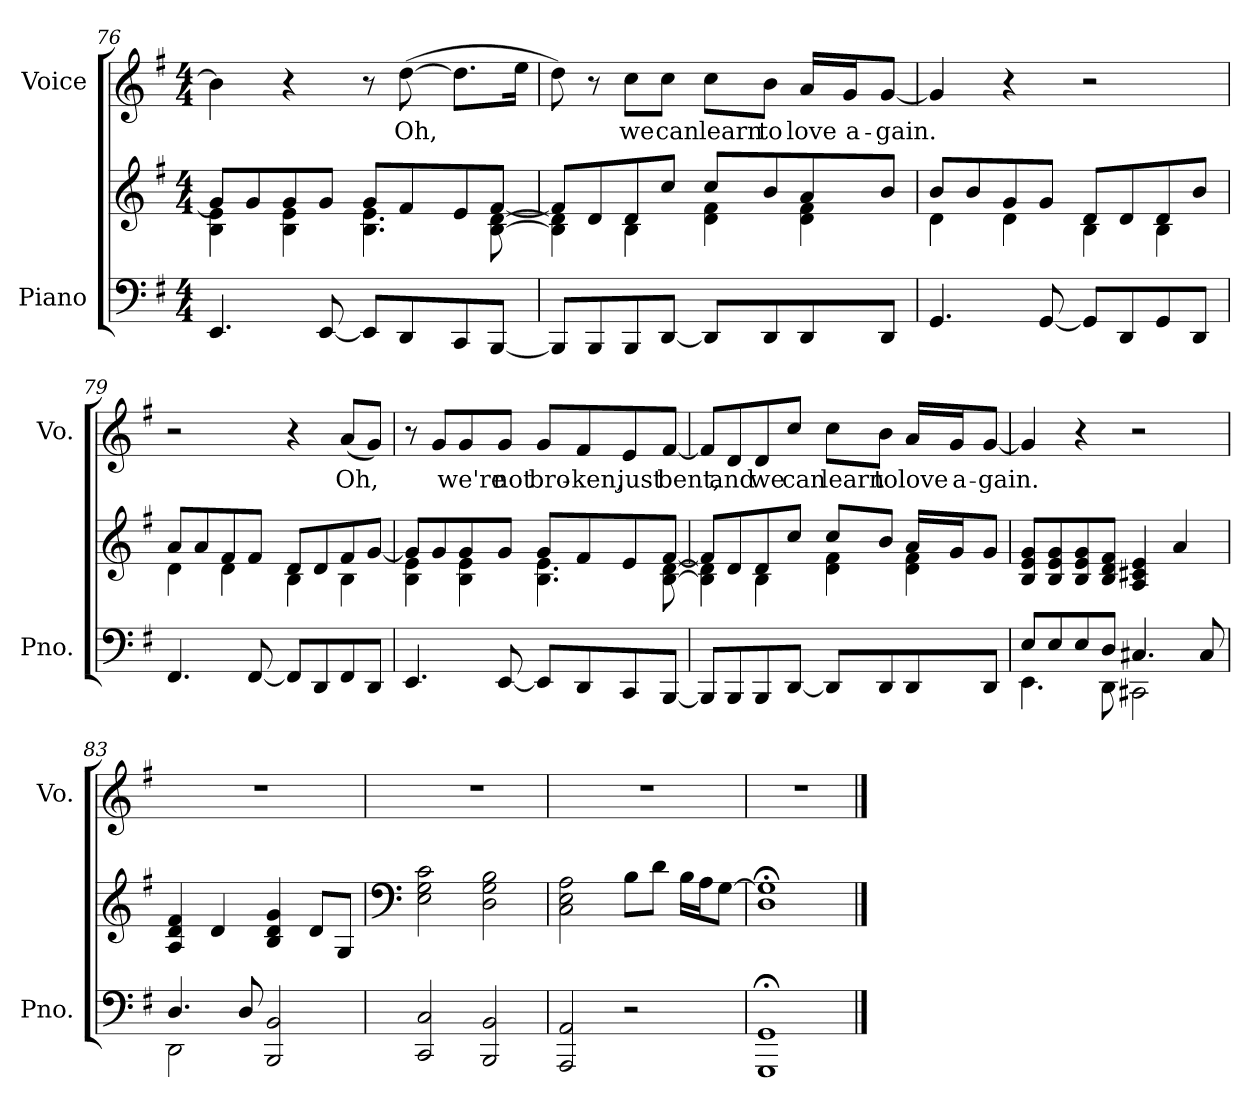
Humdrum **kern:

**kern	**kern	**kern	**text
*part2	*part2	*part1	*part1
*staff3	*staff2	*staff1	*staff1
*I"Piano	*	*I"Voice	*
*I'Pno.	*	*I'Vo.	*
*clefF4	*clefG2	*clefG2	*
*k[f#]	*k[f#]	*k[f#]	*
*M4/4	*M4/4	*M4/4	*
=76	=76	=76	=76
*	*^	*	*
4.EE/	4B\ 4e\	8g/L]	4b\]	.
.	.	8g/	.	.
.	4B\ 4e\	8g/	4r	.
[8EE/	.	8g/J	.	.
8EE/L]	4.B\ 4.e\	8g/L	8r	.
8DD/	.	8f#/	([8dd\	Oh,
8CC/	.	8e/	8.dd\L]	.
[8BBB/J	[8B\ [8d\	[8f#/J	.	.
.	.	.	16ee\Jk	.
=77	=77	=77	=77	=77
8BBB/L]	4B\] 4d\]	8f#/L]	8dd\)	.
8BBB/	.	8d/	8r	.
8BBB/	4B\	8d/	8cc\L	we
[8DD/J	.	8cc/J	8cc\J	can
8DD/L]	4d\ 4f#\	8cc/L	8cc\L	learn
8DD/	.	8b/	8b\J	to
8DD/	4d\ 4f#\	8a/	16a/LL	love
.	.	.	16g/J	a-
8DD/J	.	8b/J	[8g/J	-gain.
!!LO:LB:g=z
=78	=78	=78	=78	=78
4.GG/	4d\	8b/L	4g/]	.
.	.	8b/	.	.
.	4d\	8g/	4r	.
[8GG/	.	8g/J	.	.
8GG/L]	4B\	8d/L	2r	.
8DD/	.	8d/	.	.
8GG/	4B\	8d/	.	.
8DD/J	.	8b/J	.	.
=79	=79	=79	=79	=79
4.FF#/	4d\	8a/L	2r	.
.	.	8a/	.	.
.	4d\	8f#/	.	.
[8FF#/	.	8f#/J	.	.
8FF#/L]	4B\	8d/L	4r	.
8DD/	.	8d/	.	.
8FF#/	4B\	8f#/	(8a/L	Oh,
8DD/J	.	[8g/J	8g/J)	.
=80	=80	=80	=80	=80
4.EE/	4B\ 4e\	8g/L]	8r	.
.	.	8g/	8g/L	.
.	4B\ 4e\	8g/	8g/	we're
[8EE/	.	8g/J	8g/J	not
8EE/L]	4.B\ 4.e\	8g/L	8g/L	bro-
8DD/	.	8f#/	8f#/	-ken,
8CC/	.	8e/	8e/	just
[8BBB/J	[8B\ [8d\	[8f#/J	[8f#/J	bent,
!!LO:PB:g=z
=81	=81	=81	=81	=81
8BBB/L]	4B\] 4d\]	8f#/L]	8f#/L]	.
8BBB/	.	8d/	8d/	and
8BBB/	4B\	8d/	8d/	we
[8DD/J	.	8cc/J	8cc/J	can
8DD/L]	4d\ 4f#\	8cc/L	8cc\L	learn
8DD/	.	8b/J	8b\J	to
8DD/	4d\ 4f#\	16a/LL	16a/LL	love
.	.	16g/J	16g/J	a-
8DD/J	.	8g/J	[8g/J	-gain.
*	*v	*v	*	*
=82	=82	=82	=82
*^	*	*	*
8E/L	4.EE\	8B/ 8e/ 8g/L	4g/]	.
8E/	.	8B/ 8e/ 8g/	.	.
8E/	.	8B/ 8e/ 8g/	4r	.
8D/J	8DD\	8B/ 8d/ 8f#/J	.	.
4.C#X/	2CC#X\	4A/ 4c#X/ 4e/	2r	.
.	.	4a/	.	.
8C#/	.	.	.	.
=83	=83	=83	=83	=83
2DD\	4.D/	4A/ 4d/ 4f#/	1r	.
.	.	4d/	.	.
.	8D/	.	.	.
2BBB/ 2BB/	2ryy	4B/ 4d/ 4g/	.	.
.	.	8d/L	.	.
.	.	8G/J	.	.
*v	*v	*	*	*
=84	=84	=84	=84
*	*clefF4	*	*
2CC/ 2C/	2E\ 2G\ 2c\	1r	.
2BBB/ 2BB/	2D\ 2G\ 2B\	.	.
=85	=85	=85	=85
2AAA/ 2AA/	2C\ 2E\ 2A\	1r	.
2r	8B\L	.	.
.	8d\J	.	.
.	16B\LL	.	.
.	16A\J	.	.
.	[8G\J	.	.
!!LO:LB:g=z
=86	=86	=86	=86
1GGG;< 1GG;<	1D;< 1G];<	1r	.
==	==	==	==
*-	*-	*-	*-
